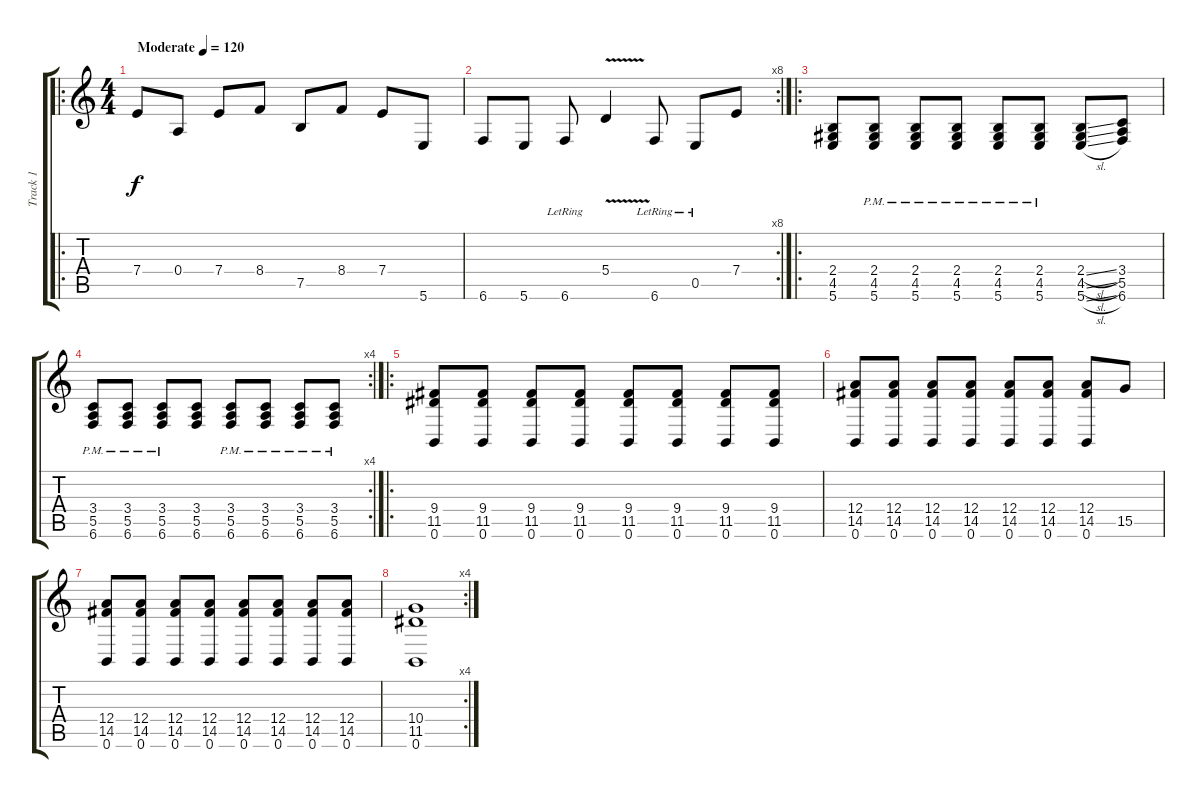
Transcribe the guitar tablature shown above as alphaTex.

\track ("Track 1" "Track 1") {instrument acousticguitarsteel}
\staff {score tabs}
\tuning (B3 Gb3 D3 A2 E2 B1) {hide}
\ro
\ts (4 4)
\tempo (120 "Moderate")
\clef g2
\ks c
7.4.8{dy f instrument acousticguitarsteel} 0.4.8 7.4.8 8.4.8 7.5.8 8.4.8 7.4.8 5.6.8 |
\rc 8
6.6.8 5.6.8 6.6{lr}.8 5.4{v}.4 6.6{lr}.8 0.5{lr}.8 7.4.8 |
\ro
(2.4 4.5 5.6).8 (2.4{pm} 4.5{pm} 5.6{pm}).8 (2.4{pm} 4.5{pm} 5.6{pm}).8 (2.4{pm} 4.5{pm} 5.6{pm}).8 (2.4{pm} 4.5{pm} 5.6{pm}).8 (2.4{pm} 4.5{pm} 5.6{pm}).8 (2.4{sl} 4.5{sl} 5.6{sl}).8 (3.4 5.5 6.6).8 |
\rc 4
(3.4{pm} 5.5{pm} 6.6{pm}).8 (3.4{pm} 5.5{pm} 6.6{pm}).8 (3.4{pm} 5.5{pm} 6.6{pm}).8 (3.4 5.5 6.6).8 (3.4{pm} 5.5{pm} 6.6{pm}).8 (3.4{pm} 5.5{pm} 6.6{pm}).8 (3.4{pm} 5.5{pm} 6.6{pm}).8 (3.4{pm} 5.5{pm} 6.6{pm}).8 |
\ro
(9.4 11.5 0.6).8 (9.4 11.5 0.6).8 (9.4 11.5 0.6).8 (9.4 11.5 0.6).8 (9.4 11.5 0.6).8 (9.4 11.5 0.6).8 (9.4 11.5 0.6).8 (9.4 11.5 0.6).8 |
(12.4 14.5 0.6).8 (12.4 14.5 0.6).8 (12.4 14.5 0.6).8 (12.4 14.5 0.6).8 (12.4 14.5 0.6).8 (12.4 14.5 0.6).8 (12.4 14.5 0.6).8 15.5.8 |
(12.4 14.5 0.6).8 (12.4 14.5 0.6).8 (12.4 14.5 0.6).8 (12.4 14.5 0.6).8 (12.4 14.5 0.6).8 (12.4 14.5 0.6).8 (12.4 14.5 0.6).8 (12.4 14.5 0.6).8 |
\rc 4
(10.4 11.5 0.6).1
